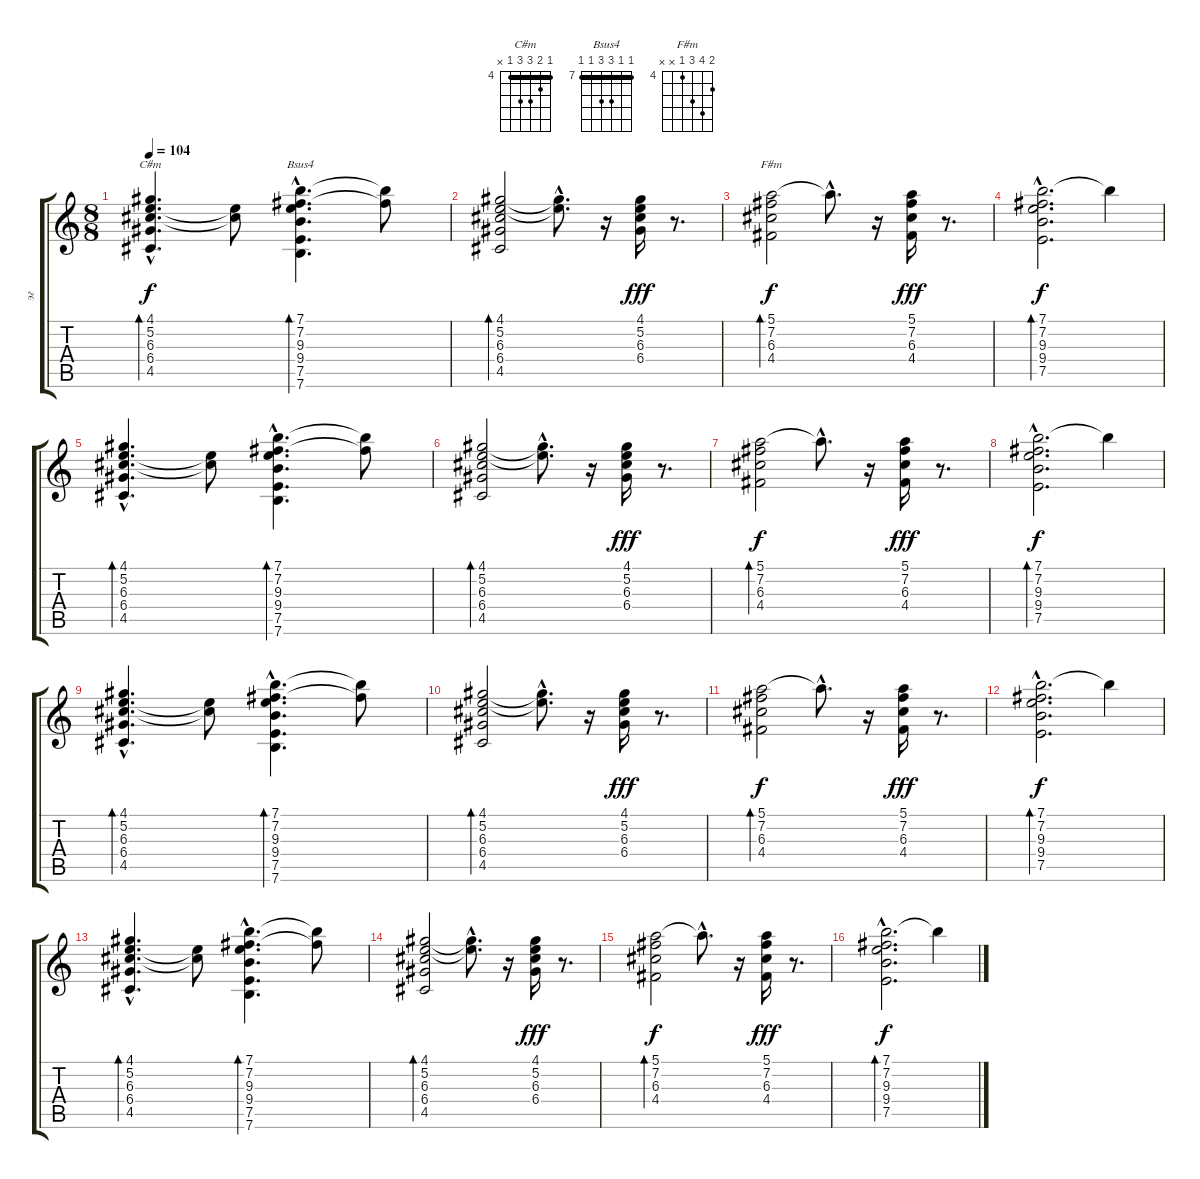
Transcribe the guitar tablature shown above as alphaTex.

\track ("эг" "эг") {instrument electricguitarclean}
\staff {score tabs}
\tuning (E4 B3 G3 D3 A2 E2) {hide}
\chord ("C#m" 4 5 6 6 4 x) {firstfret 4 barre 4}
\chord ("Bsus4" 7 7 9 9 7 7) {firstfret 7 barre 7}
\chord ("F#m" 5 7 6 4 x x) {firstfret 4}
\ts (8 8)
\tempo 104
\clef g2
\ks c
(4.1{hac} 5.2{hac} 6.3{hac} 6.4{hac} 4.5{hac}).4{d bd 240 ch "C#m" dy f} (5.2{t} 6.3{t}).8 (7.1{hac} 7.2{hac} 9.3{hac} 9.4{hac} 7.5{hac} 7.6{hac}).4{d bd 240 ch "Bsus4"} (7.1{t} 7.2{t}).8 |
(4.1 5.2 6.3 6.4 4.5).2{bd 240} (4.1{hac t} 5.2{hac t}).8{d} r.16 (4.1 5.2 6.3 6.4).16{dy fff} r.8{d} |
(5.1 7.2 6.3 4.4).2{bd 240 ch "F#m" dy f} 5.1{hac t}.8{d} r.16 (5.1 7.2 6.3 4.4).16{dy fff} r.8{d} |
(7.1{hac} 7.2{hac} 9.3{hac} 9.4{hac} 7.5{hac}).2{d bd 240 dy f} 7.1{t}.4 |
(4.1{hac} 5.2{hac} 6.3{hac} 6.4{hac} 4.5{hac}).4{d bd 240} (5.2{t} 6.3{t}).8 (7.1{hac} 7.2{hac} 9.3{hac} 9.4{hac} 7.5{hac} 7.6{hac}).4{d bd 240} (7.1{t} 7.2{t}).8 |
(4.1 5.2 6.3 6.4 4.5).2{bd 240} (4.1{hac t} 5.2{hac t}).8{d} r.16 (4.1 5.2 6.3 6.4).16{dy fff} r.8{d} |
(5.1 7.2 6.3 4.4).2{bd 240 dy f} 5.1{hac t}.8{d} r.16 (5.1 7.2 6.3 4.4).16{dy fff} r.8{d} |
(7.1{hac} 7.2{hac} 9.3{hac} 9.4{hac} 7.5{hac}).2{d bd 240 dy f} 7.1{t}.4 |
(4.1{hac} 5.2{hac} 6.3{hac} 6.4{hac} 4.5{hac}).4{d bd 240} (5.2{t} 6.3{t}).8 (7.1{hac} 7.2{hac} 9.3{hac} 9.4{hac} 7.5{hac} 7.6{hac}).4{d bd 240} (7.1{t} 7.2{t}).8 |
(4.1 5.2 6.3 6.4 4.5).2{bd 240} (4.1{hac t} 5.2{hac t}).8{d} r.16 (4.1 5.2 6.3 6.4).16{dy fff} r.8{d} |
(5.1 7.2 6.3 4.4).2{bd 240 dy f} 5.1{hac t}.8{d} r.16 (5.1 7.2 6.3 4.4).16{dy fff} r.8{d} |
(7.1{hac} 7.2{hac} 9.3{hac} 9.4{hac} 7.5{hac}).2{d bd 240 dy f} 7.1{t}.4 |
(4.1{hac} 5.2{hac} 6.3{hac} 6.4{hac} 4.5{hac}).4{d bd 240} (5.2{t} 6.3{t}).8 (7.1{hac} 7.2{hac} 9.3{hac} 9.4{hac} 7.5{hac} 7.6{hac}).4{d bd 240} (7.1{t} 7.2{t}).8 |
(4.1 5.2 6.3 6.4 4.5).2{bd 240} (4.1{hac t} 5.2{hac t}).8{d} r.16 (4.1 5.2 6.3 6.4).16{dy fff} r.8{d} |
(5.1 7.2 6.3 4.4).2{bd 240 dy f} 5.1{hac t}.8{d} r.16 (5.1 7.2 6.3 4.4).16{dy fff} r.8{d} |
(7.1{hac} 7.2{hac} 9.3{hac} 9.4{hac} 7.5{hac}).2{d bd 240 dy f} 7.1{t}.4
